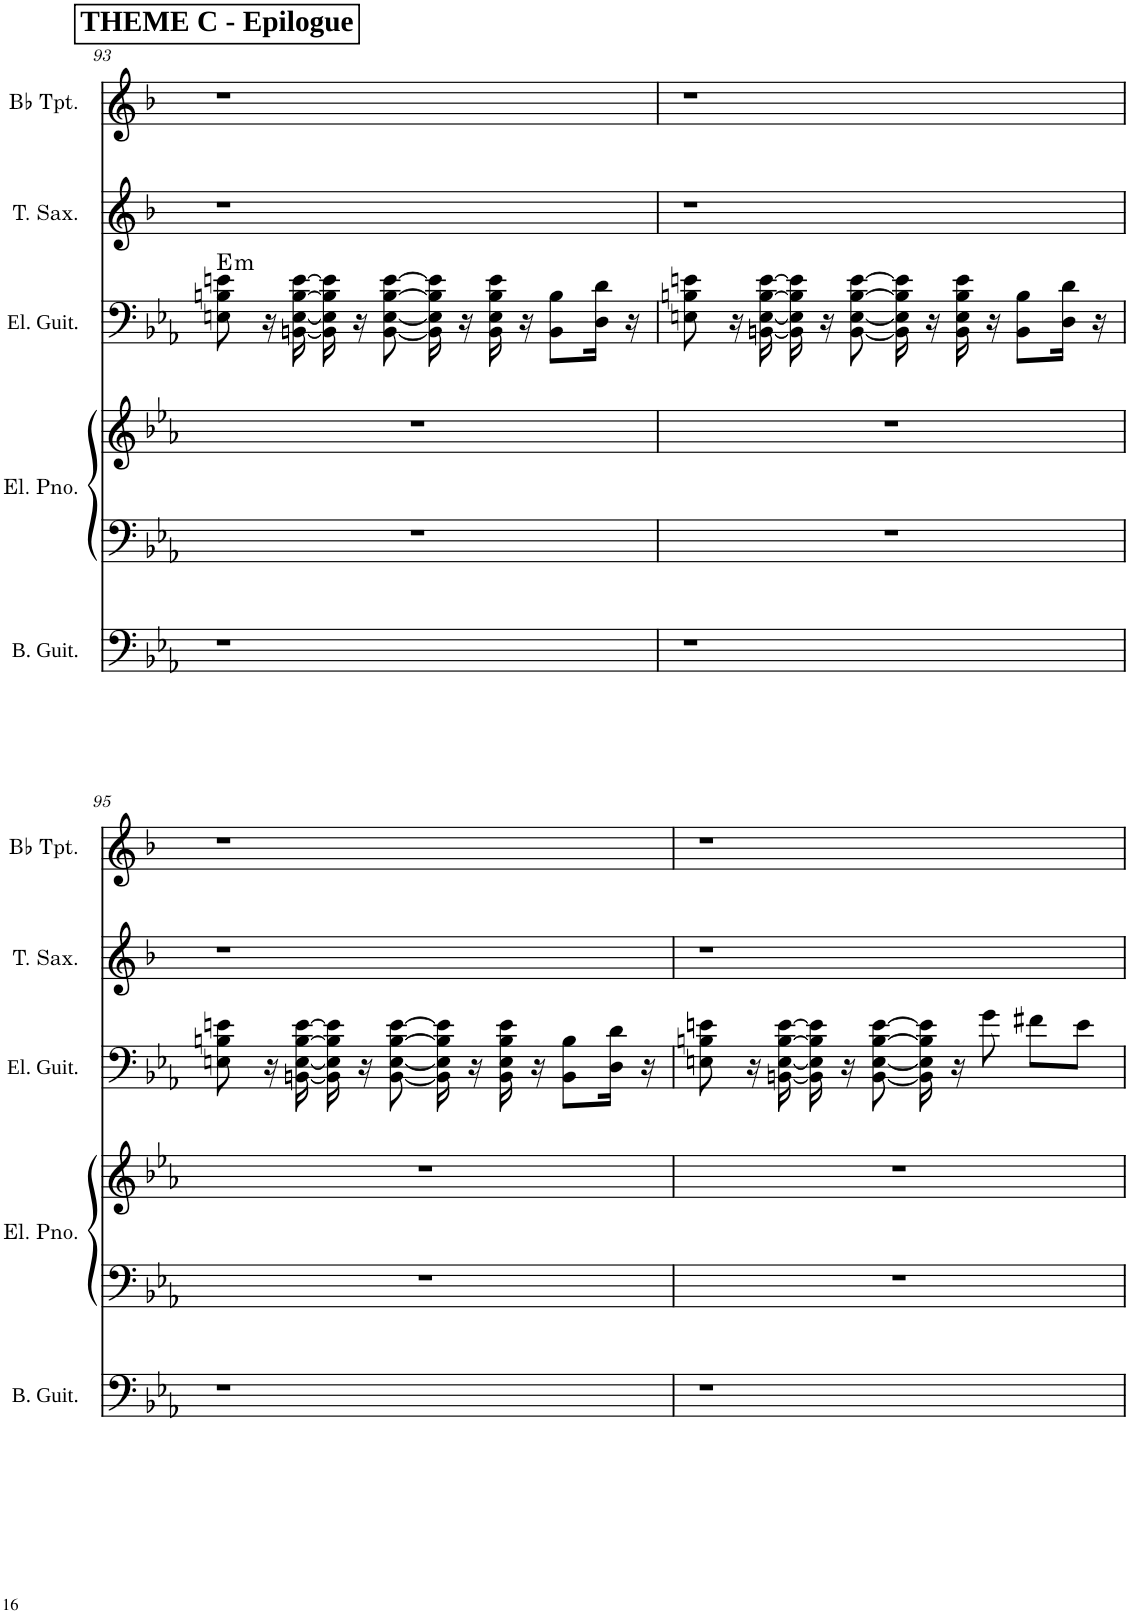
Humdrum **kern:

**kern	**kern	**kern	**kern	**harte	**kern	**kern
*part5	*part4	*part4	*part3	*part3	*part2	*part1
*staff6	*staff5	*staff4	*staff3	*	*staff2	*staff1
*I"Bass Guitar	*I"Electric Piano	*	*I"Electric Guitar	*	*I"Tenor Saxophone	*I"Bb Trumpet
*I'B. Guit.	*I'El. Pno.	*	*I'El. Guit.	*	*I'T. Sax.	*I'Bb Tpt.
!!LO:PB:g=z
*clefF4	*clefF4	*clefG2	*clefF4	*	*clefG2	*clefG2
*	*	*	*	*	*Trd8c14	*Trd1c2
*k[b-e-a-]	*k[b-e-a-]	*k[b-e-a-]	*k[b-e-a-]	*	*k[b-]	*k[b-]
*M4/4	*M4/4	*M4/4	*M4/4	*	*M4/4	*M4/4
=93	=93	=93	=93	=93	=93	=93
!	!	!	!	!LO:H:kt=m	!	!LO:TX:a:B:t=THEME C - Epilogue
1r	1r	1r	8En\ 8Bn\ 8en\	E:min	1r	1r
.	.	.	16r	.	.	.
.	.	.	[16BBn\ [16E\ [16B\ [16e\	.	.	.
.	.	.	16BB\] 16E\] 16B\] 16e\]	.	.	.
.	.	.	16r	.	.	.
.	.	.	[8BB\ [8E\ [8B\ [8e\	.	.	.
.	.	.	16BB\] 16E\] 16B\] 16e\]	.	.	.
.	.	.	16r	.	.	.
.	.	.	16BB\ 16E\ 16B\ 16e\	.	.	.
.	.	.	16r	.	.	.
.	.	.	8BB\ 8B\L	.	.	.
.	.	.	16D\ 16d\Jk	.	.	.
.	.	.	16r	.	.	.
=94	=94	=94	=94	=94	=94	=94
1r	1r	1r	8En\ 8Bn\ 8en\	.	1r	1r
.	.	.	16r	.	.	.
.	.	.	[16BBn\ [16E\ [16B\ [16e\	.	.	.
.	.	.	16BB\] 16E\] 16B\] 16e\]	.	.	.
.	.	.	16r	.	.	.
.	.	.	[8BB\ [8E\ [8B\ [8e\	.	.	.
.	.	.	16BB\] 16E\] 16B\] 16e\]	.	.	.
.	.	.	16r	.	.	.
.	.	.	16BB\ 16E\ 16B\ 16e\	.	.	.
.	.	.	16r	.	.	.
.	.	.	8BB\ 8B\L	.	.	.
.	.	.	16D\ 16d\Jk	.	.	.
.	.	.	16r	.	.	.
!!LO:LB:g=z
=95	=95	=95	=95	=95	=95	=95
1r	1r	1r	8En\ 8Bn\ 8en\	.	1r	1r
.	.	.	16r	.	.	.
.	.	.	[16BBn\ [16E\ [16B\ [16e\	.	.	.
.	.	.	16BB\] 16E\] 16B\] 16e\]	.	.	.
.	.	.	16r	.	.	.
.	.	.	[8BB\ [8E\ [8B\ [8e\	.	.	.
.	.	.	16BB\] 16E\] 16B\] 16e\]	.	.	.
.	.	.	16r	.	.	.
.	.	.	16BB\ 16E\ 16B\ 16e\	.	.	.
.	.	.	16r	.	.	.
.	.	.	8BB\ 8B\L	.	.	.
.	.	.	16D\ 16d\Jk	.	.	.
.	.	.	16r	.	.	.
=96	=96	=96	=96	=96	=96	=96
1r	1r	1r	8En\ 8Bn\ 8en\	.	1r	1r
.	.	.	16r	.	.	.
.	.	.	[16BBn\ [16E\ [16B\ [16e\	.	.	.
.	.	.	16BB\] 16E\] 16B\] 16e\]	.	.	.
.	.	.	16r	.	.	.
.	.	.	[8BB\ [8E\ [8B\ [8e\	.	.	.
.	.	.	16BB\] 16E\] 16B\] 16e\]	.	.	.
.	.	.	16r	.	.	.
.	.	.	8g\	.	.	.
.	.	.	8f#X\L	.	.	.
.	.	.	8e\J	.	.	.
=	=	=	=	=	=	=
*-	*-	*-	*-	*-	*-	*-
